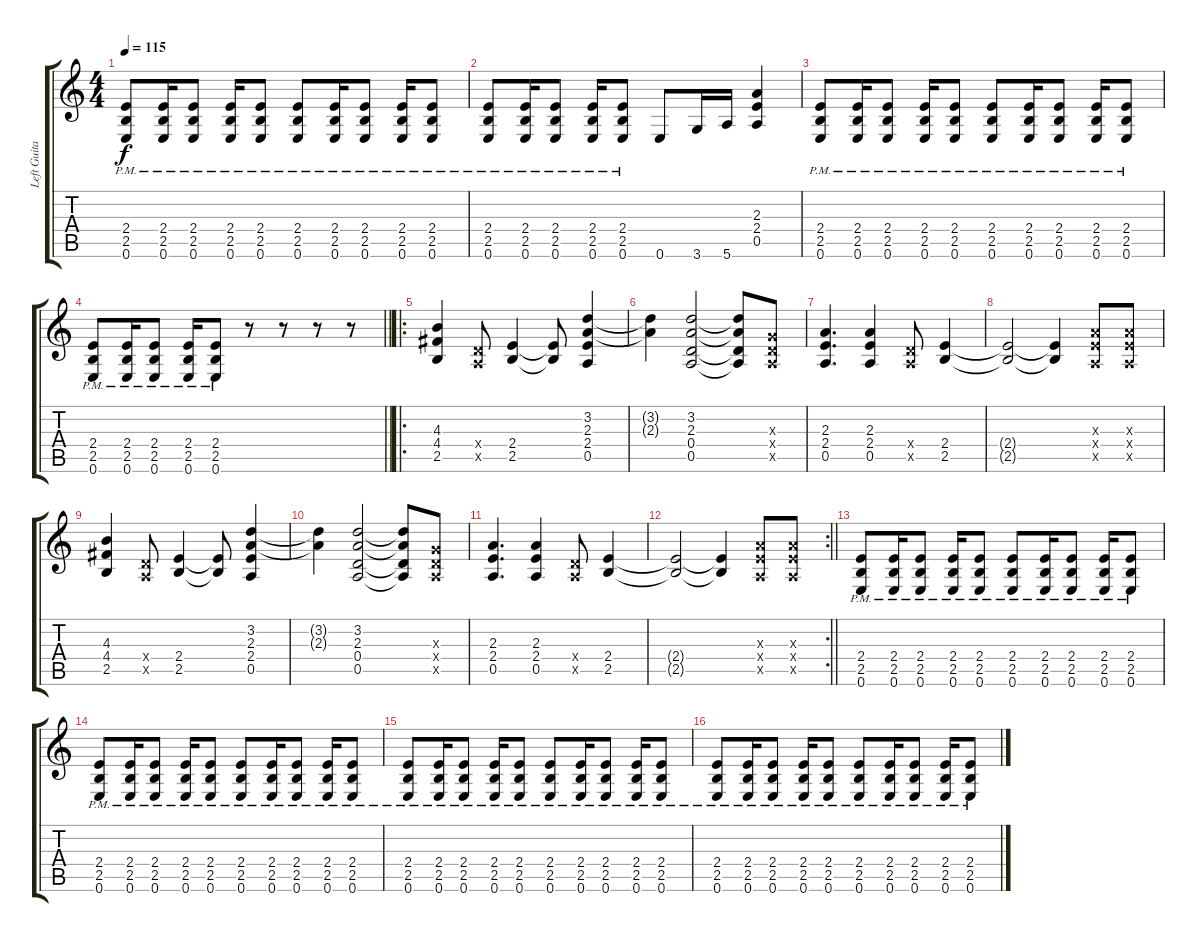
\track ("Left Guitar" "Left Guita") {instrument distortionguitar}
\staff {score tabs}
\tuning (E4 B3 G3 D3 A2 E2) {hide}
\ts (4 4)
\tempo 115
\clef g2
\ks c
(2.4{pm} 2.5{pm} 0.6{pm}).8{dy f} (2.4{pm} 2.5{pm} 0.6{pm}).16 (2.4{pm} 2.5{pm} 0.6{pm}).8 (2.4{pm} 2.5{pm} 0.6{pm}).16 (2.4{pm} 2.5{pm} 0.6{pm}).8 (2.4{pm} 2.5{pm} 0.6{pm}).8 (2.4{pm} 2.5{pm} 0.6{pm}).16 (2.4{pm} 2.5{pm} 0.6{pm}).8 (2.4{pm} 2.5{pm} 0.6{pm}).16 (2.4{pm} 2.5{pm} 0.6{pm}).8 |
(2.4{pm} 2.5{pm} 0.6{pm}).8 (2.4{pm} 2.5{pm} 0.6{pm}).16 (2.4{pm} 2.5{pm} 0.6{pm}).8 (2.4{pm} 2.5{pm} 0.6{pm}).16 (2.4{pm} 2.5{pm} 0.6{pm}).8 0.6.8 3.6.16 5.6.16 (2.3 2.4 0.5).4 |
(2.4{pm} 2.5{pm} 0.6{pm}).8 (2.4{pm} 2.5{pm} 0.6{pm}).16 (2.4{pm} 2.5{pm} 0.6{pm}).8 (2.4{pm} 2.5{pm} 0.6{pm}).16 (2.4{pm} 2.5{pm} 0.6{pm}).8 (2.4{pm} 2.5{pm} 0.6{pm}).8 (2.4{pm} 2.5{pm} 0.6{pm}).16 (2.4{pm} 2.5{pm} 0.6{pm}).8 (2.4{pm} 2.5{pm} 0.6{pm}).16 (2.4{pm} 2.5{pm} 0.6{pm}).8 |
\barLineRight lightlight
(2.4{pm} 2.5{pm} 0.6{pm}).8 (2.4{pm} 2.5{pm} 0.6{pm}).16 (2.4{pm} 2.5{pm} 0.6{pm}).8 (2.4{pm} 2.5{pm} 0.6{pm}).16 (2.4{pm} 2.5{pm} 0.6{pm}).8 r.8 r.8 r.8 r.8 |
\ro
\section ("" "")
(4.3 4.4 2.5).4 (0.4{x} 0.5{x}).8 (2.4 2.5).4 (2.4{t} 2.5{t}).8 (3.2 2.3 2.4 0.5).4 |
(3.2{t} 2.3{t}).4 (3.2 2.3 0.4 0.5).2 (3.2{t} 2.3{t} 0.4{t} 0.5{t}).8 (0.3{x} 0.4{x} 0.5{x}).8 |
(2.3 2.4 0.5).4{d} (2.3 2.4 0.5).4 (0.4{x} 0.5{x}).8 (2.4 2.5).4 |
(2.4{t} 2.5{t}).2 (2.4{t} 2.5{t}).4 (2.3{x} 2.4{x} 0.5{x}).8 (2.3{x} 2.4{x} 0.5{x}).8 |
(4.3 4.4 2.5).4 (0.4{x} 0.5{x}).8 (2.4 2.5).4 (2.4{t} 2.5{t}).8 (3.2 2.3 2.4 0.5).4 |
(3.2{t} 2.3{t}).4 (3.2 2.3 0.4 0.5).2 (3.2{t} 2.3{t} 0.4{t} 0.5{t}).8 (0.3{x} 0.4{x} 0.5{x}).8 |
(2.3 2.4 0.5).4{d} (2.3 2.4 0.5).4 (0.4{x} 0.5{x}).8 (2.4 2.5).4 |
\rc 2
\barLineRight lightlight
(2.4{t} 2.5{t}).2 (2.4{t} 2.5{t}).4 (2.3{x} 2.4{x} 0.5{x}).8 (2.3{x} 2.4{x} 0.5{x}).8 |
(2.4{pm} 2.5{pm} 0.6{pm}).8 (2.4{pm} 2.5{pm} 0.6{pm}).16 (2.4{pm} 2.5{pm} 0.6{pm}).8 (2.4{pm} 2.5{pm} 0.6{pm}).16 (2.4{pm} 2.5{pm} 0.6{pm}).8 (2.4{pm} 2.5{pm} 0.6{pm}).8 (2.4{pm} 2.5{pm} 0.6{pm}).16 (2.4{pm} 2.5{pm} 0.6{pm}).8 (2.4{pm} 2.5{pm} 0.6{pm}).16 (2.4{pm} 2.5{pm} 0.6{pm}).8 |
(2.4{pm} 2.5{pm} 0.6{pm}).8 (2.4{pm} 2.5{pm} 0.6{pm}).16 (2.4{pm} 2.5{pm} 0.6{pm}).8 (2.4{pm} 2.5{pm} 0.6{pm}).16 (2.4{pm} 2.5{pm} 0.6{pm}).8 (2.4{pm} 2.5{pm} 0.6{pm}).8 (2.4{pm} 2.5{pm} 0.6{pm}).16 (2.4{pm} 2.5{pm} 0.6{pm}).8 (2.4{pm} 2.5{pm} 0.6{pm}).16 (2.4{pm} 2.5{pm} 0.6{pm}).8 |
(2.4{pm} 2.5{pm} 0.6{pm}).8 (2.4{pm} 2.5{pm} 0.6{pm}).16 (2.4{pm} 2.5{pm} 0.6{pm}).8 (2.4{pm} 2.5{pm} 0.6{pm}).16 (2.4{pm} 2.5{pm} 0.6{pm}).8 (2.4{pm} 2.5{pm} 0.6{pm}).8 (2.4{pm} 2.5{pm} 0.6{pm}).16 (2.4{pm} 2.5{pm} 0.6{pm}).8 (2.4{pm} 2.5{pm} 0.6{pm}).16 (2.4{pm} 2.5{pm} 0.6{pm}).8 |
(2.4{pm} 2.5{pm} 0.6{pm}).8 (2.4{pm} 2.5{pm} 0.6{pm}).16 (2.4{pm} 2.5{pm} 0.6{pm}).8 (2.4{pm} 2.5{pm} 0.6{pm}).16 (2.4{pm} 2.5{pm} 0.6{pm}).8 (2.4{pm} 2.5{pm} 0.6{pm}).8 (2.4{pm} 2.5{pm} 0.6{pm}).16 (2.4{pm} 2.5{pm} 0.6{pm}).8 (2.4{pm} 2.5{pm} 0.6{pm}).16 (2.4{pm} 2.5{pm} 0.6{pm}).8
